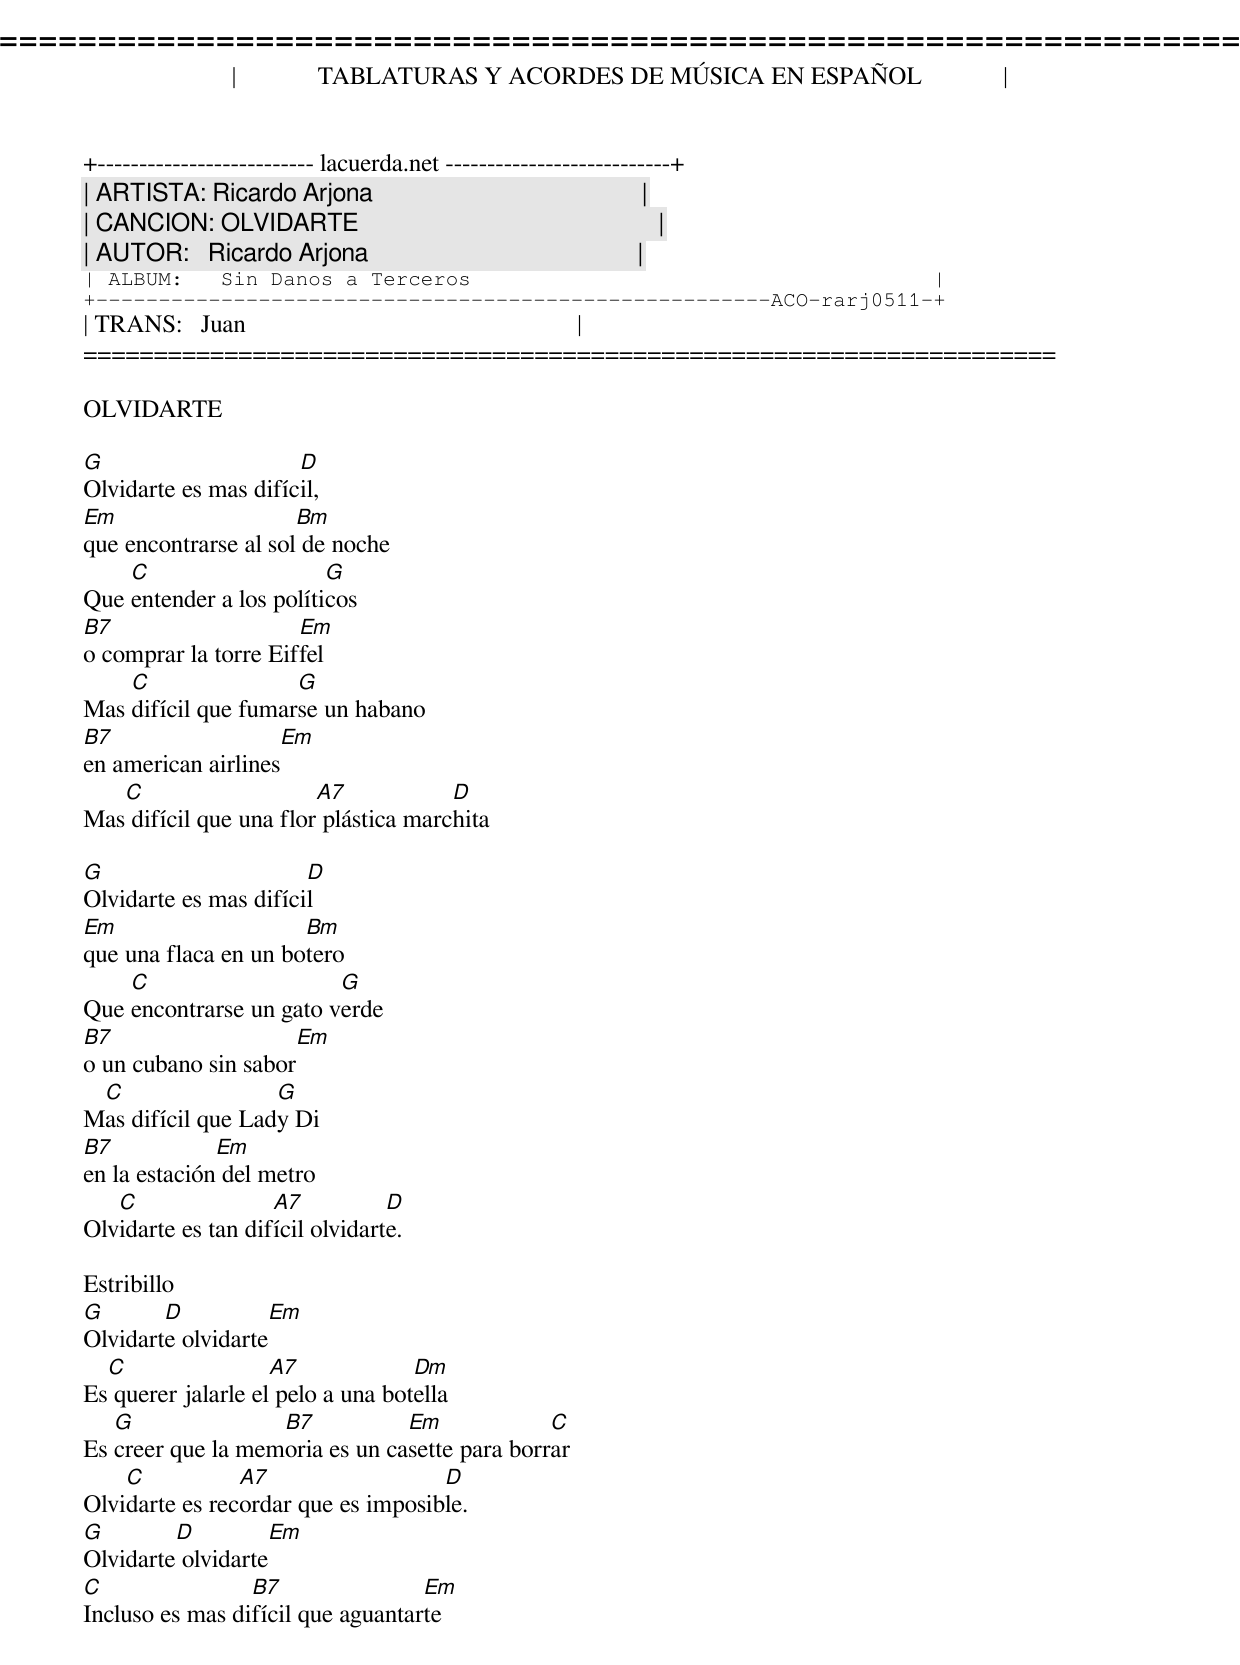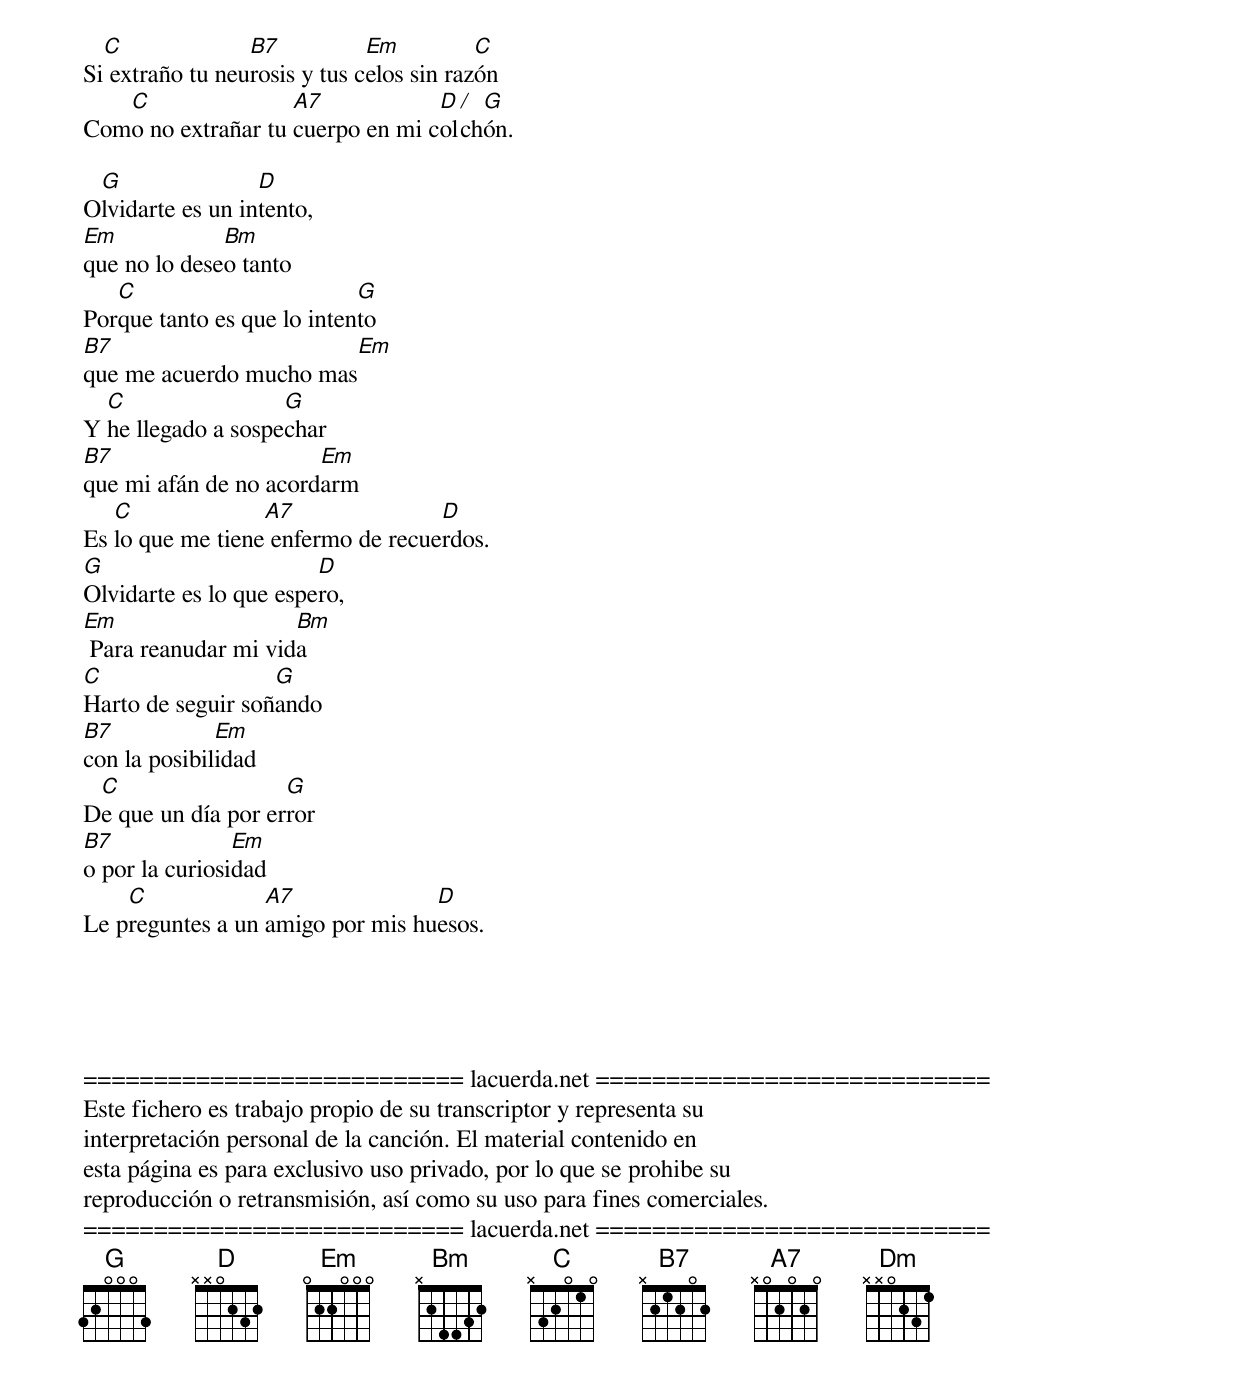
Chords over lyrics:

=====================================================================
|             TABLATURAS Y ACORDES DE MÚSICA EN ESPAÑOL             |
+-------------------------- lacuerda.net ---------------------------+
| ARTISTA: Ricardo Arjona                                           |
| CANCION: OLVIDARTE                                                |
| AUTOR:   Ricardo Arjona                                           |
| ALBUM:   Sin Danos a Terceros                                     |
+------------------------------------------------------ACO-rarj0511-+
| TRANS:   Juan                                                     |
=====================================================================

OLVIDARTE

G                     D
Olvidarte es mas difícil,
Em                    Bm
que encontrarse al sol de noche
    C                    G
Que entender a los políticos
B7                    Em
o comprar la torre Eiffel
    C                G
Mas difícil que fumarse un habano
B7                     Em
en american airlines
   C                    A7            D
Mas difícil que una flor plástica marchita

G                      D
Olvidarte es mas difícil
Em                    Bm
que una flaca en un botero
    C                    G
Que encontrarse un gato verde
B7                    Em
o un cubano sin sabor
 C                 G
Mas difícil que Lady Di
B7            Em
en la estación del metro
   C                A7           D
Olvidarte es tan difícil olvidarte.

Estribillo
G       D          Em
Olvidarte olvidarte
  C                 A7             Dm
Es querer jalarle el pelo a una botella
   G               B7           Em             C
Es creer que la memoria es un casette para borrar
    C           A7                  D
Olvidarte es recordar que es imposible.
G        D          Em
Olvidarte olvidarte
C                B7                Em
Incluso es mas difícil que aguantarte
  C              B7           Em          C
Si extraño tu neurosis y tus celos sin razón
   C                A7            D / G
Como no extrañar tu cuerpo en mi colchón.

 G                D
Olvidarte es un intento,
Em            Bm
que no lo deseo tanto
   C                        G
Porque tanto es que lo intento
B7                       Em
que me acuerdo mucho mas
  C                 G
Y he llegado a sospechar
B7                     Em
que mi afán de no acordarm
   C              A7               D
Es lo que me tiene enfermo de recuerdos.
G                       D
Olvidarte es lo que espero,
Em                   Bm
 Para reanudar mi vida
C                  G
Harto de seguir soñando
B7            Em
con la posibilidad
 C                  G
De que un día por error
B7              Em
o por la curiosidad
    C             A7              D
Le preguntes a un amigo por mis huesos.





=========================== lacuerda.net ============================
Este fichero es trabajo propio de su transcriptor y representa su
interpretación personal de la canción. El material contenido en
esta página es para exclusivo uso privado, por lo que se prohibe su
reproducción o retransmisión, así como su uso para fines comerciales.
=========================== lacuerda.net ============================
